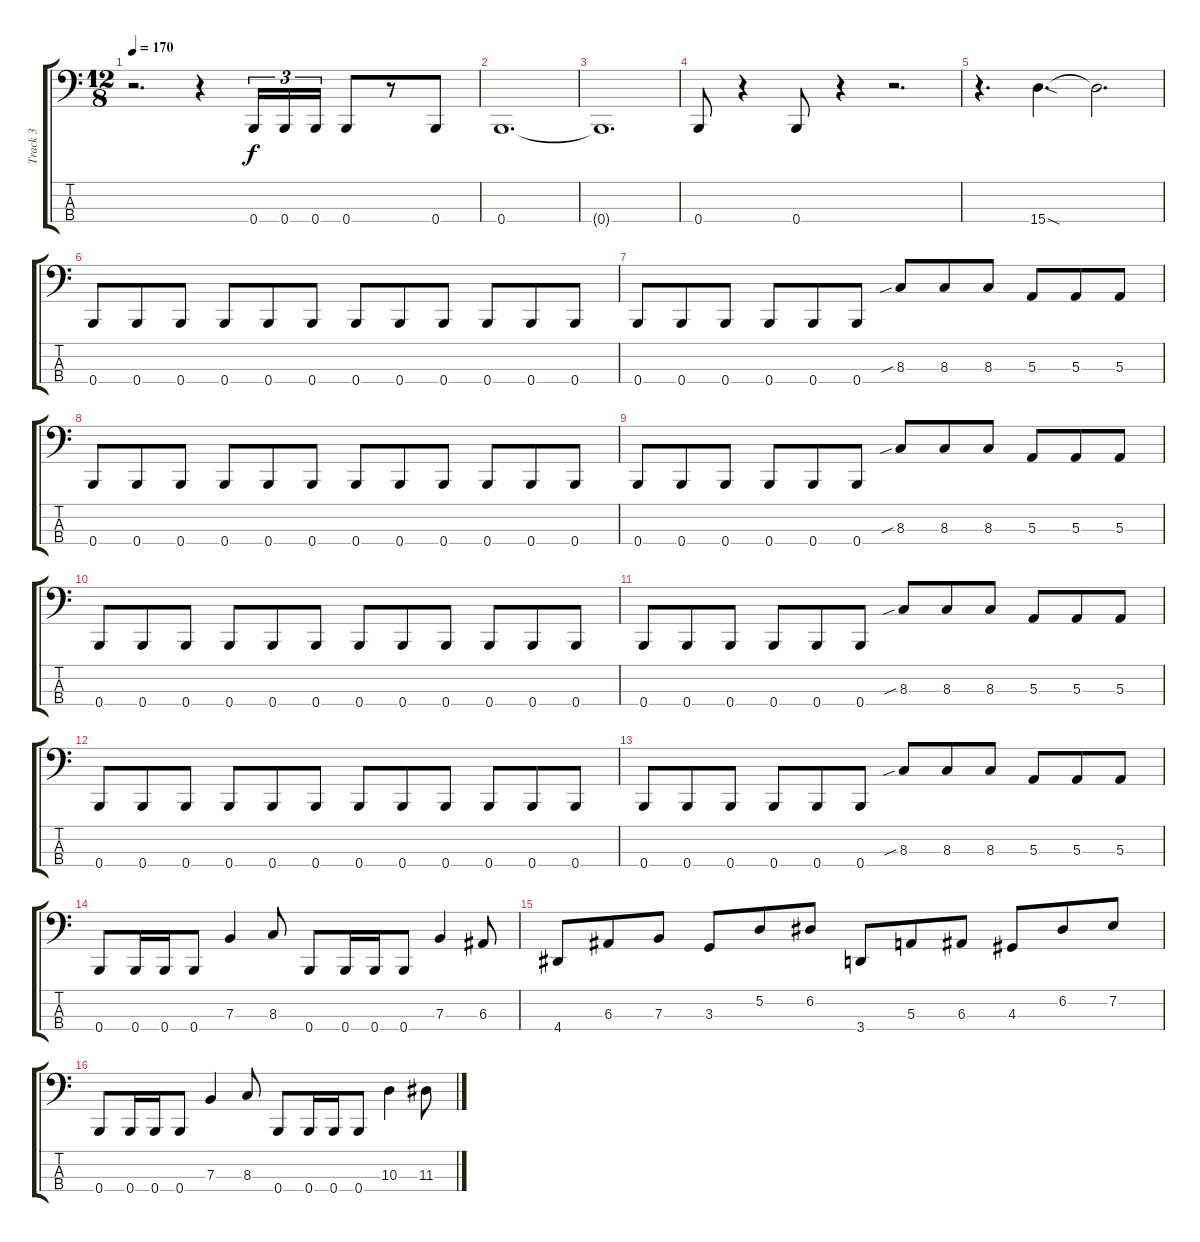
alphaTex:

\track ("Track 3" "Track 3") {instrument electricbassfinger}
\staff {score tabs}
\tuning (D2 A1 E1 B0) {hide}
\ts (12 8)
\tempo 170
\clef f4
\ks c
r.2{d dy f} r.4 0.4.16{tu (3 2)} 0.4.16{tu (3 2)} 0.4.16{tu (3 2)} 0.4.8 r.8 0.4.8 |
0.4.1{d} |
0.4{t}.1{d} |
0.4.8 r.4 0.4.8 r.4 r.2{d} |
r.4{d} 15.4{sod}.4{d} 15.4{t}.2{d} |
0.4.8 0.4.8 0.4.8 0.4.8 0.4.8 0.4.8 0.4.8 0.4.8 0.4.8 0.4.8 0.4.8 0.4.8 |
0.4.8 0.4.8 0.4.8 0.4.8 0.4.8 0.4.8 8.3{sib}.8 8.3.8 8.3.8 5.3.8 5.3.8 5.3.8 |
0.4.8 0.4.8 0.4.8 0.4.8 0.4.8 0.4.8 0.4.8 0.4.8 0.4.8 0.4.8 0.4.8 0.4.8 |
0.4.8 0.4.8 0.4.8 0.4.8 0.4.8 0.4.8 8.3{sib}.8 8.3.8 8.3.8 5.3.8 5.3.8 5.3.8 |
0.4.8 0.4.8 0.4.8 0.4.8 0.4.8 0.4.8 0.4.8 0.4.8 0.4.8 0.4.8 0.4.8 0.4.8 |
0.4.8 0.4.8 0.4.8 0.4.8 0.4.8 0.4.8 8.3{sib}.8 8.3.8 8.3.8 5.3.8 5.3.8 5.3.8 |
0.4.8 0.4.8 0.4.8 0.4.8 0.4.8 0.4.8 0.4.8 0.4.8 0.4.8 0.4.8 0.4.8 0.4.8 |
0.4.8 0.4.8 0.4.8 0.4.8 0.4.8 0.4.8 8.3{sib}.8 8.3.8 8.3.8 5.3.8 5.3.8 5.3.8 |
0.4.8 0.4.16 0.4.16 0.4.8 7.3.4 8.3.8 0.4.8 0.4.16 0.4.16 0.4.8 7.3.4 6.3.8 |
4.4.8 6.3.8 7.3.8 3.3.8 5.2.8 6.2.8 3.4.8 5.3.8 6.3.8 4.3.8 6.2.8 7.2.8 |
0.4.8 0.4.16 0.4.16 0.4.8 7.3.4 8.3.8 0.4.8 0.4.16 0.4.16 0.4.8 10.3.4 11.3.8
